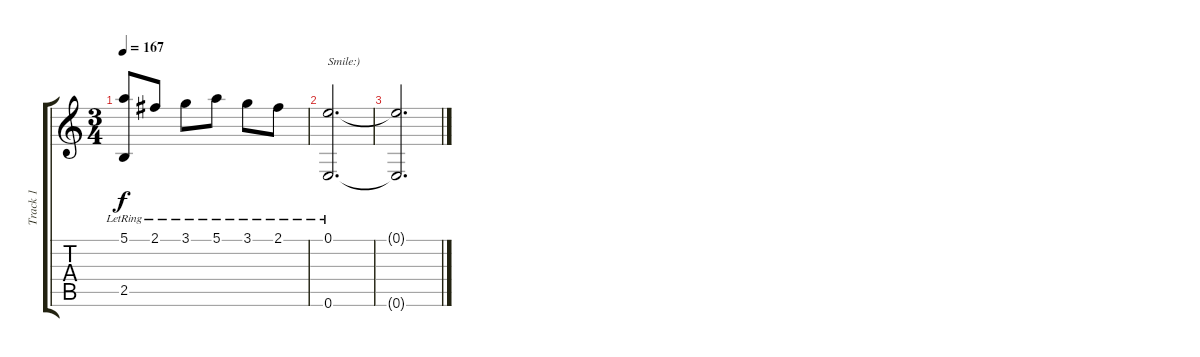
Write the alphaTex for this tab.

\track ("Track 1" "Track 1") {instrument acousticguitarnylon}
\staff {score tabs}
\tuning (E4 B3 G3 D3 A2 E2) {hide}
\ts (3 4)
\tempo 167
\clef g2
\ks c
(5.1{lr} 2.5{lr}).8{dy f} 2.1{lr}.8 3.1{lr}.8 5.1{lr}.8 3.1{lr}.8 2.1{lr}.8 |
(0.1{lr} 0.6{lr}).2{d txt "Smile:)"} |
(0.1{t} 0.6{t}).2{d}
